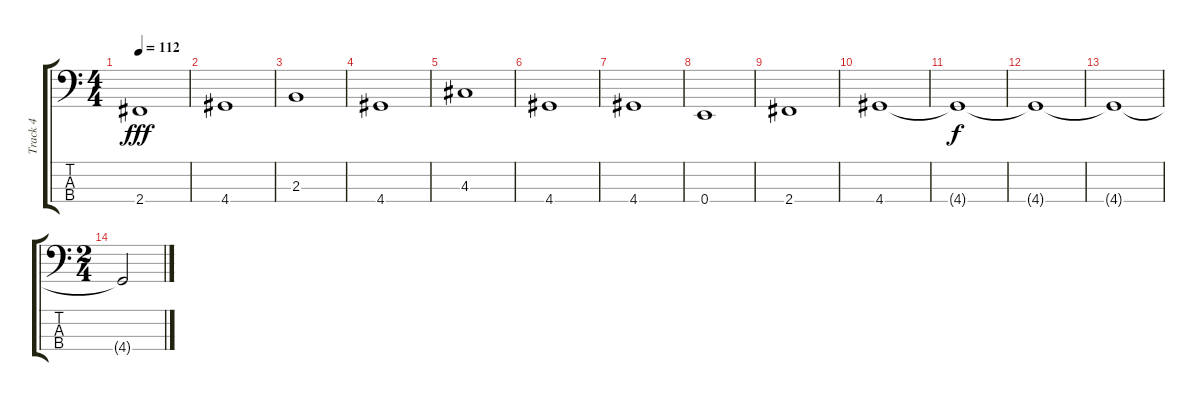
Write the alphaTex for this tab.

\track ("Track 4" "Track 4") {instrument electricbassfinger}
\staff {score tabs}
\tuning (G2 D2 A1 E1) {hide}
\ts (4 4)
\tempo 112
\clef f4
\ks c
2.4.1{dy fff} |
4.4.1 |
2.3.1 |
4.4.1 |
4.3.1 |
4.4.1 |
4.4.1 |
0.4.1 |
2.4.1 |
4.4.1 |
4.4{t}.1{dy f} |
4.4{t}.1{volume 0} |
4.4{t}.1 |
\ts (2 4)
4.4{t}.2
